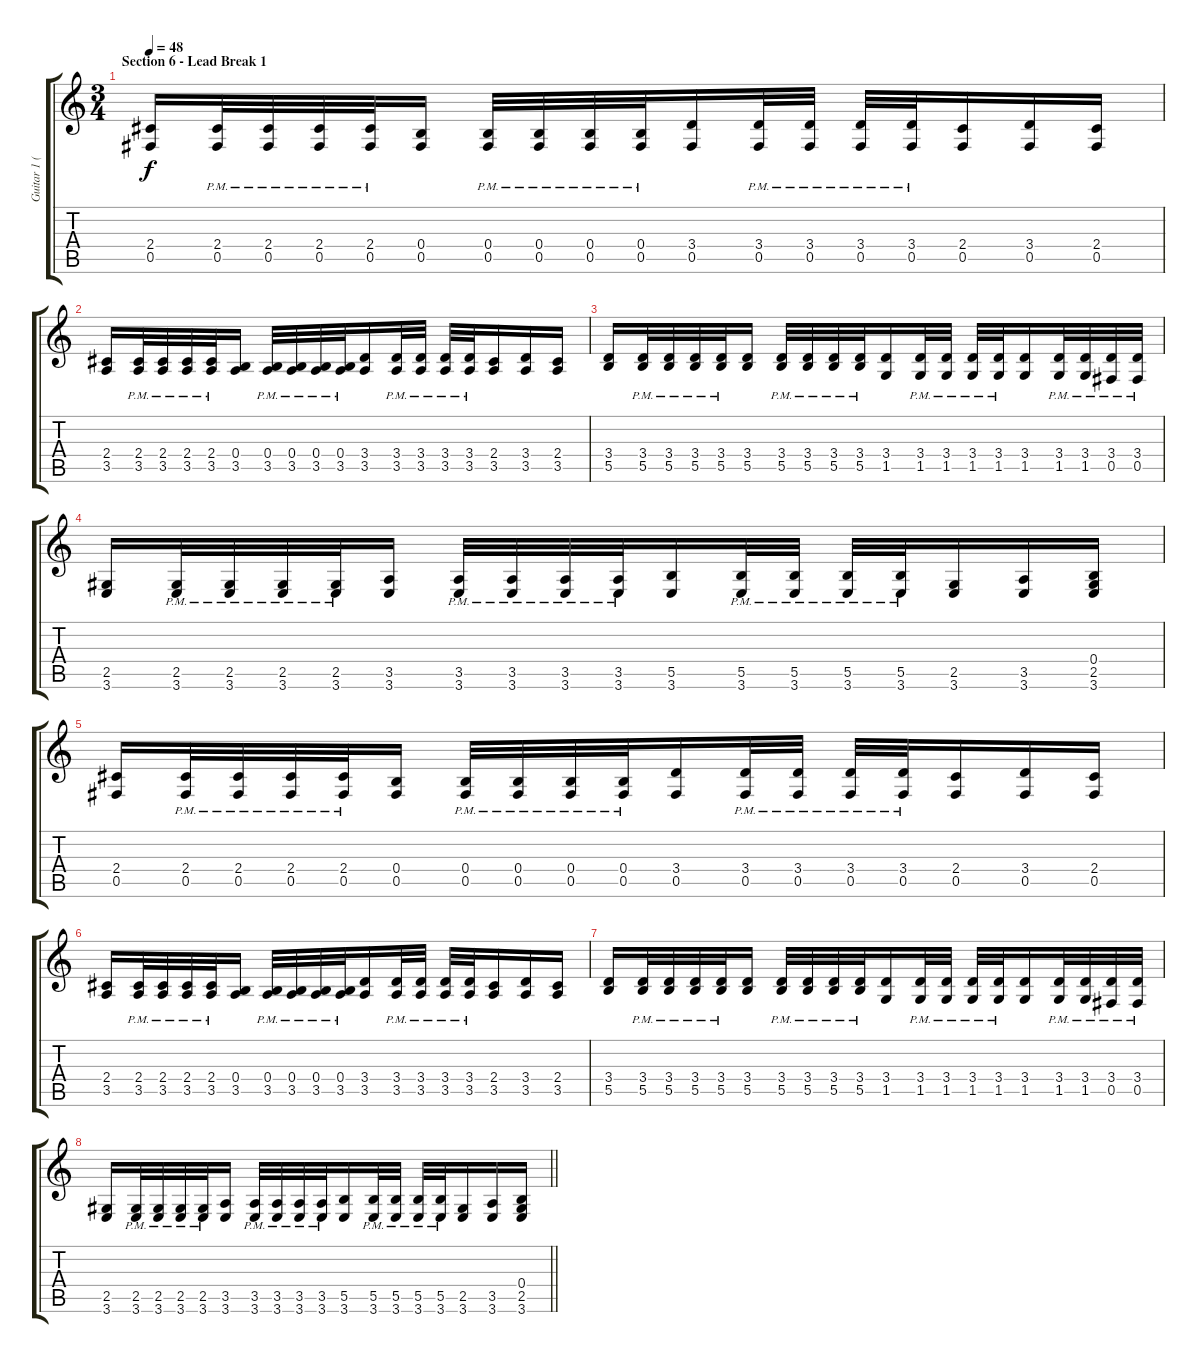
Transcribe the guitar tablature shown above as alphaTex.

\track ("Guitar 1 (Distortion)" "Guitar 1 (") {instrument distortionguitar}
\staff {score tabs}
\tuning (Db4 Ab3 E3 B2 Gb2 Db2) {hide}
\ts (3 4)
\section ("" "Section 6 - Lead Break 1")
\tempo 48
\clef g2
\ks c
(2.4 0.5).16{dy f} (2.4{pm} 0.5{pm}).32 (2.4{pm} 0.5{pm}).32 (2.4{pm} 0.5{pm}).32 (2.4{pm} 0.5{pm}).32 (0.4 0.5).16 (0.4{pm} 0.5{pm}).32 (0.4{pm} 0.5{pm}).32 (0.4{pm} 0.5{pm}).32 (0.4{pm} 0.5{pm}).32 (3.4 0.5).16 (3.4{pm} 0.5{pm}).32 (3.4{pm} 0.5{pm}).32 (3.4{pm} 0.5{pm}).32 (3.4{pm} 0.5{pm}).32 (2.4 0.5).16 (3.4 0.5).16 (2.4 0.5).16 |
(2.4 3.5).16 (2.4{pm} 3.5{pm}).32 (2.4{pm} 3.5{pm}).32 (2.4{pm} 3.5{pm}).32 (2.4{pm} 3.5{pm}).32 (0.4 3.5).16 (0.4{pm} 3.5{pm}).32 (0.4{pm} 3.5{pm}).32 (0.4{pm} 3.5{pm}).32 (0.4{pm} 3.5{pm}).32 (3.4 3.5).16 (3.4{pm} 3.5{pm}).32 (3.4{pm} 3.5{pm}).32 (3.4{pm} 3.5{pm}).32 (3.4{pm} 3.5{pm}).32 (2.4 3.5).16 (3.4 3.5).16 (2.4 3.5).16 |
(3.4 5.5).16 (3.4{pm} 5.5{pm}).32 (3.4{pm} 5.5{pm}).32 (3.4{pm} 5.5{pm}).32 (3.4{pm} 5.5{pm}).32 (3.4 5.5).16 (3.4{pm} 5.5{pm}).32 (3.4{pm} 5.5{pm}).32 (3.4{pm} 5.5{pm}).32 (3.4{pm} 5.5{pm}).32 (3.4 1.5).16 (3.4{pm} 1.5{pm}).32 (3.4{pm} 1.5{pm}).32 (3.4{pm} 1.5{pm}).32 (3.4{pm} 1.5{pm}).32 (3.4 1.5).16 (3.4{pm} 1.5{pm}).32 (3.4{pm} 1.5{pm}).32 (3.4{pm} 0.5{pm}).32 (3.4{pm} 0.5{pm}).32 |
(2.5 3.6).16 (2.5{pm} 3.6{pm}).32 (2.5{pm} 3.6{pm}).32 (2.5{pm} 3.6{pm}).32 (2.5{pm} 3.6{pm}).32 (3.5 3.6).16 (3.5{pm} 3.6{pm}).32 (3.5{pm} 3.6{pm}).32 (3.5{pm} 3.6{pm}).32 (3.5{pm} 3.6{pm}).32 (5.5 3.6).16 (5.5{pm} 3.6{pm}).32 (5.5{pm} 3.6{pm}).32 (5.5{pm} 3.6{pm}).32 (5.5{pm} 3.6{pm}).32 (2.5 3.6).16 (3.5 3.6).16 (0.4 2.5 3.6).16 |
(2.4 0.5).16 (2.4{pm} 0.5{pm}).32 (2.4{pm} 0.5{pm}).32 (2.4{pm} 0.5{pm}).32 (2.4{pm} 0.5{pm}).32 (0.4 0.5).16 (0.4{pm} 0.5{pm}).32 (0.4{pm} 0.5{pm}).32 (0.4{pm} 0.5{pm}).32 (0.4{pm} 0.5{pm}).32 (3.4 0.5).16 (3.4{pm} 0.5{pm}).32 (3.4{pm} 0.5{pm}).32 (3.4{pm} 0.5{pm}).32 (3.4{pm} 0.5{pm}).32 (2.4 0.5).16 (3.4 0.5).16 (2.4 0.5).16 |
(2.4 3.5).16 (2.4{pm} 3.5{pm}).32 (2.4{pm} 3.5{pm}).32 (2.4{pm} 3.5{pm}).32 (2.4{pm} 3.5{pm}).32 (0.4 3.5).16 (0.4{pm} 3.5{pm}).32 (0.4{pm} 3.5{pm}).32 (0.4{pm} 3.5{pm}).32 (0.4{pm} 3.5{pm}).32 (3.4 3.5).16 (3.4{pm} 3.5{pm}).32 (3.4{pm} 3.5{pm}).32 (3.4{pm} 3.5{pm}).32 (3.4{pm} 3.5{pm}).32 (2.4 3.5).16 (3.4 3.5).16 (2.4 3.5).16 |
(3.4 5.5).16 (3.4{pm} 5.5{pm}).32 (3.4{pm} 5.5{pm}).32 (3.4{pm} 5.5{pm}).32 (3.4{pm} 5.5{pm}).32 (3.4 5.5).16 (3.4{pm} 5.5{pm}).32 (3.4{pm} 5.5{pm}).32 (3.4{pm} 5.5{pm}).32 (3.4{pm} 5.5{pm}).32 (3.4 1.5).16 (3.4{pm} 1.5{pm}).32 (3.4{pm} 1.5{pm}).32 (3.4{pm} 1.5{pm}).32 (3.4{pm} 1.5{pm}).32 (3.4 1.5).16 (3.4{pm} 1.5{pm}).32 (3.4{pm} 1.5{pm}).32 (3.4{pm} 0.5{pm}).32 (3.4{pm} 0.5{pm}).32 |
\barLineRight lightlight
(2.5 3.6).16 (2.5{pm} 3.6{pm}).32 (2.5{pm} 3.6{pm}).32 (2.5{pm} 3.6{pm}).32 (2.5{pm} 3.6{pm}).32 (3.5 3.6).16 (3.5{pm} 3.6{pm}).32 (3.5{pm} 3.6{pm}).32 (3.5{pm} 3.6{pm}).32 (3.5{pm} 3.6{pm}).32 (5.5 3.6).16 (5.5{pm} 3.6{pm}).32 (5.5{pm} 3.6{pm}).32 (5.5{pm} 3.6{pm}).32 (5.5{pm} 3.6{pm}).32 (2.5 3.6).16 (3.5 3.6).16 (0.4 2.5 3.6).16
